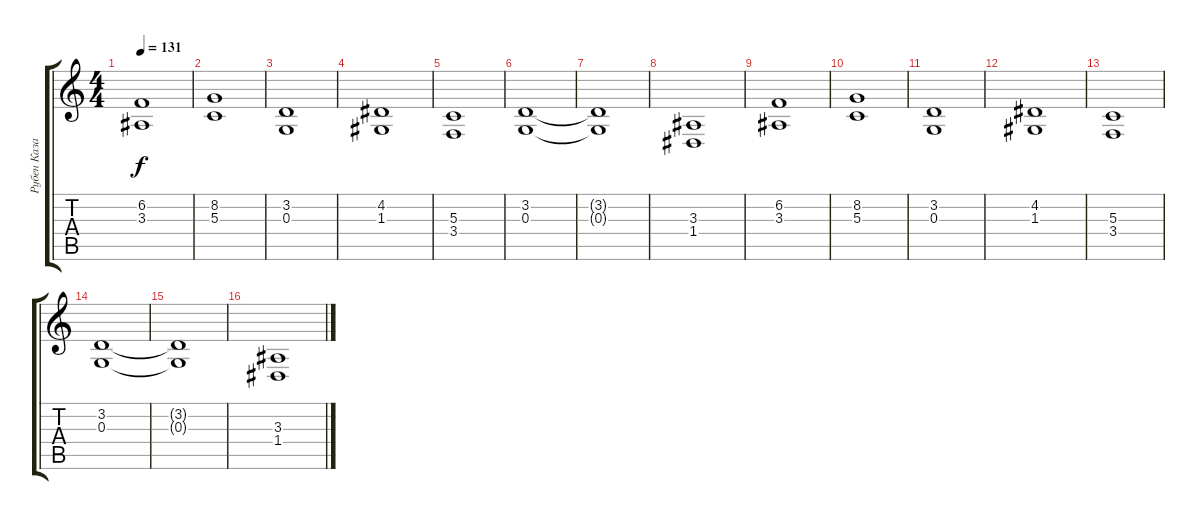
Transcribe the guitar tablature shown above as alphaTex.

\track ("Рубен Казарьян" "Рубен Каза") {instrument synthstrings1}
\staff {score tabs}
\tuning (E4 B3 G3 D3 A2 E2) {hide}
\ts (4 4)
\tempo 131
\clef g2
\ks c
(6.2 3.3).1{dy f} |
(8.2 5.3).1 |
(3.2 0.3).1 |
(4.2 1.3).1 |
(5.3 3.4).1 |
(3.2 0.3).1 |
(3.2{t} 0.3{t}).1 |
(3.3 1.4).1{instrument synthstrings1} |
(6.2 3.3).1 |
(8.2 5.3).1 |
(3.2 0.3).1 |
(4.2 1.3).1 |
(5.3 3.4).1 |
(3.2 0.3).1 |
(3.2{t} 0.3{t}).1 |
(3.3 1.4).1{instrument synthstrings1}
